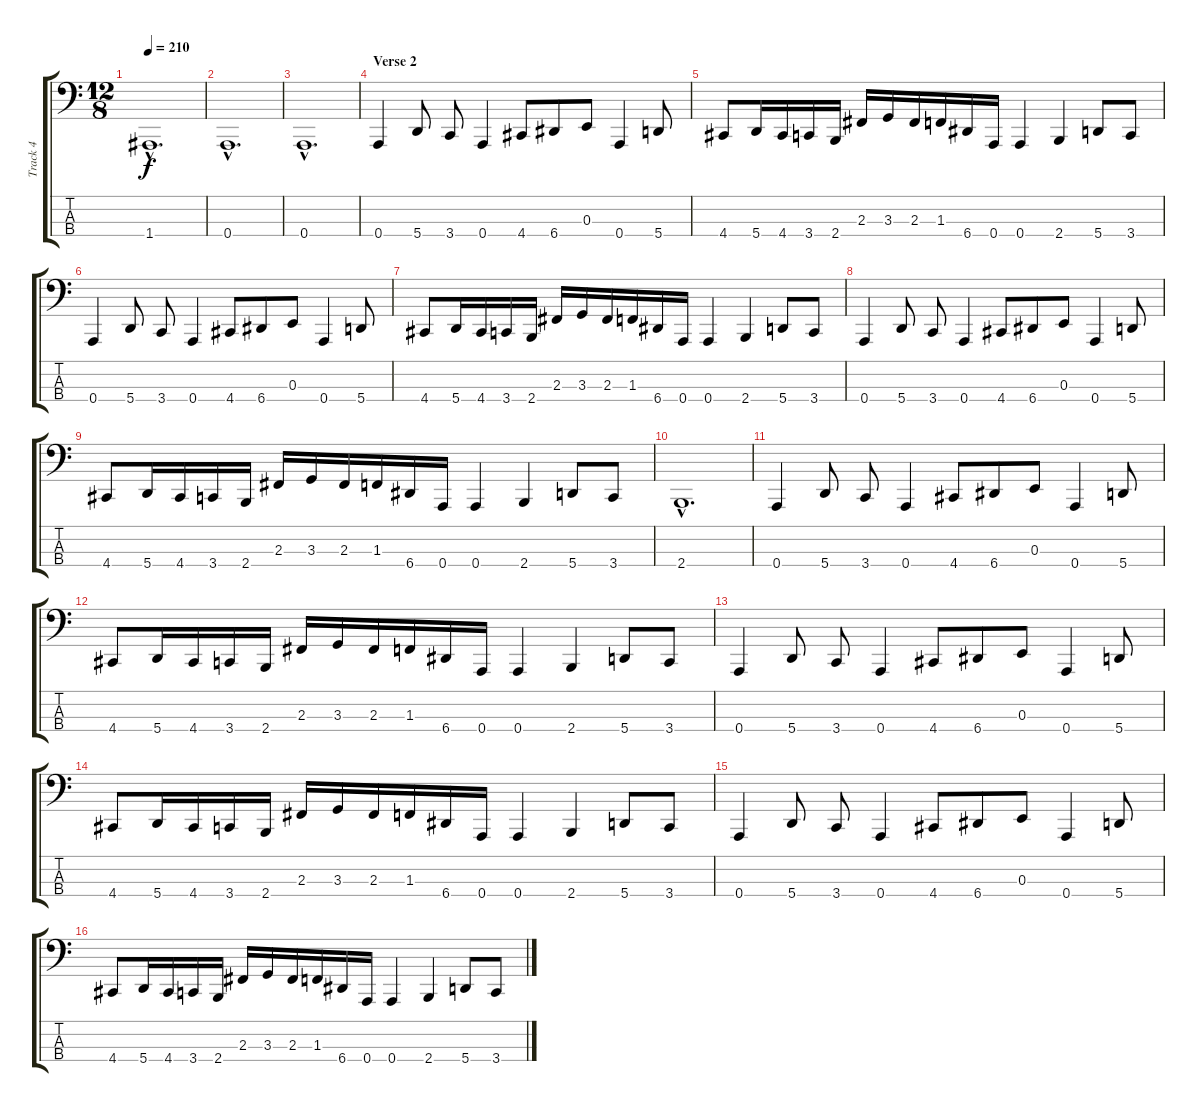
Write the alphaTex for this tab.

\track ("Track 4" "Track 4") {instrument electricbassfinger}
\staff {score tabs}
\tuning (D2 A1 E1 A0) {hide}
\ts (12 8)
\tempo 210
\clef f4
\ks c
1.4{hac}.1{d dy f} |
0.4{hac}.1{d} |
0.4{hac}.1{d} |
\section ("" "Verse 2")
0.4.4 5.4.8 3.4.8 0.4.4 4.4.8 6.4.8 0.3.8 0.4.4 5.4.8 |
4.4.8 5.4.16 4.4.16 3.4.16 2.4.16 2.3.16 3.3.16 2.3.16 1.3.16 6.4.16 0.4.16 0.4.4 2.4.4 5.4.8 3.4.8 |
0.4.4 5.4.8 3.4.8 0.4.4 4.4.8 6.4.8 0.3.8 0.4.4 5.4.8 |
4.4.8 5.4.16 4.4.16 3.4.16 2.4.16 2.3.16 3.3.16 2.3.16 1.3.16 6.4.16 0.4.16 0.4.4 2.4.4 5.4.8 3.4.8 |
0.4.4 5.4.8 3.4.8 0.4.4 4.4.8 6.4.8 0.3.8 0.4.4 5.4.8 |
4.4.8 5.4.16 4.4.16 3.4.16 2.4.16 2.3.16 3.3.16 2.3.16 1.3.16 6.4.16 0.4.16 0.4.4 2.4.4 5.4.8 3.4.8 |
2.4{hac}.1{d} |
0.4.4 5.4.8 3.4.8 0.4.4 4.4.8 6.4.8 0.3.8 0.4.4 5.4.8 |
4.4.8 5.4.16 4.4.16 3.4.16 2.4.16 2.3.16 3.3.16 2.3.16 1.3.16 6.4.16 0.4.16 0.4.4 2.4.4 5.4.8 3.4.8 |
0.4.4 5.4.8 3.4.8 0.4.4 4.4.8 6.4.8 0.3.8 0.4.4 5.4.8 |
4.4.8 5.4.16 4.4.16 3.4.16 2.4.16 2.3.16 3.3.16 2.3.16 1.3.16 6.4.16 0.4.16 0.4.4 2.4.4 5.4.8 3.4.8 |
0.4.4 5.4.8 3.4.8 0.4.4 4.4.8 6.4.8 0.3.8 0.4.4 5.4.8 |
4.4.8 5.4.16 4.4.16 3.4.16 2.4.16 2.3.16 3.3.16 2.3.16 1.3.16 6.4.16 0.4.16 0.4.4 2.4.4 5.4.8 3.4.8
